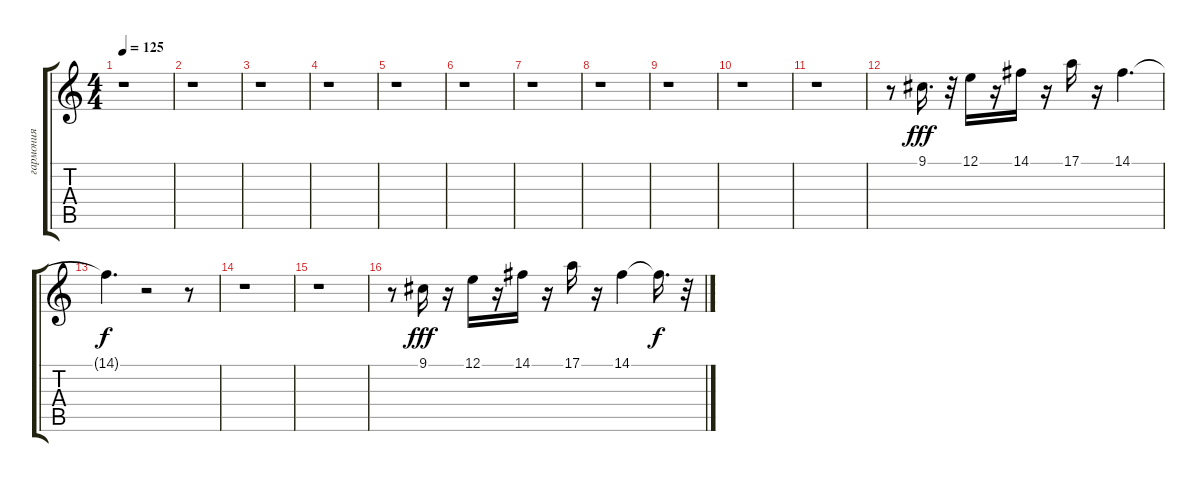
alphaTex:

\track ("гармония" "гармония") {instrument trombone}
\staff {score tabs}
\tuning (E4 B3 G3 D3 A2 E2) {hide}
\ts (4 4)
\tempo 125
\clef g2
\ks c
r.1{dy f} |
r.1 |
r.1 |
r.1 |
r.1 |
r.1 |
r.1 |
r.1 |
r.1 |
r.1 |
r.1 |
r.8 9.1.16{d dy fff instrument trombone} r.32 12.1.16 r.16 14.1.16 r.16 17.1.16 r.16 14.1.4{d} |
14.1{t}.4{d dy f} r.2 r.8 |
r.1 |
r.1 |
r.8 9.1.16{dy fff} r.16 12.1.16 r.16 14.1.16 r.16 17.1.16 r.16 14.1.4 14.1{t}.16{d dy f} r.32
